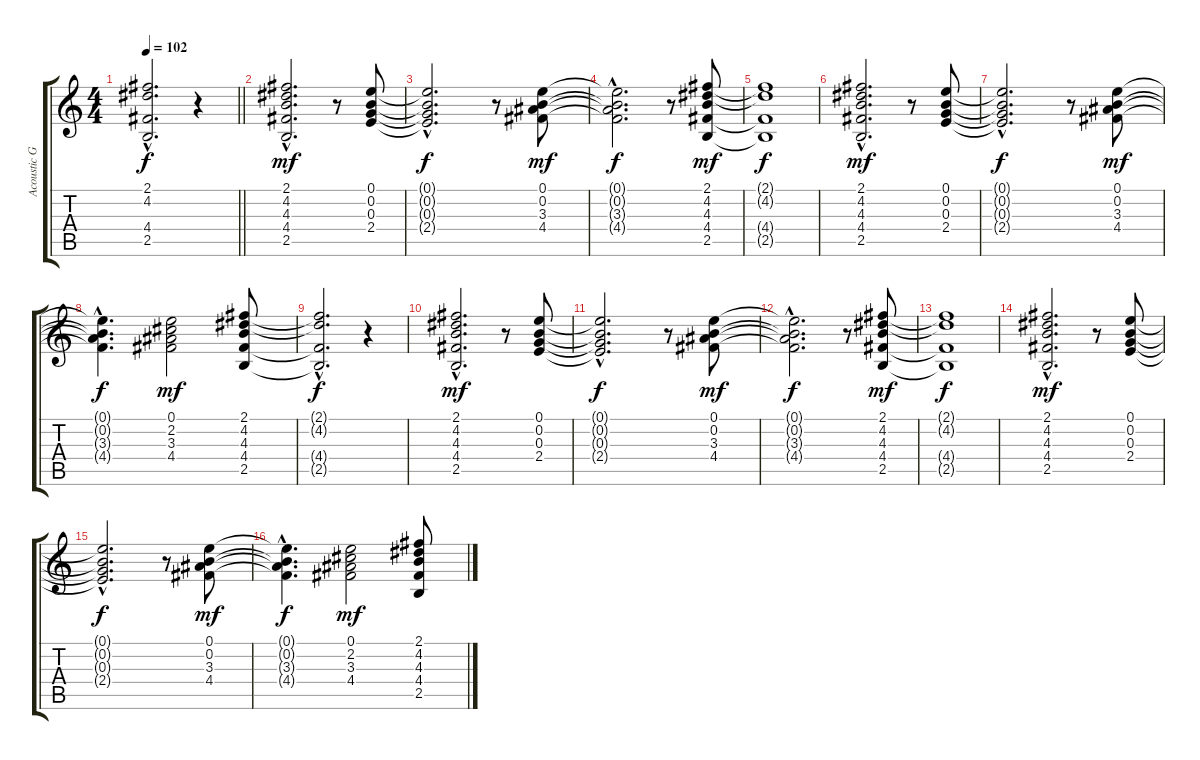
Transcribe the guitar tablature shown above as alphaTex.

\track ("Acoustic Guitar I" "Acoustic G") {instrument acousticguitarsteel}
\staff {score tabs}
\tuning (E4 B3 G3 D3 A2 E2) {hide}
\ts (4 4)
\tempo 102
\clef g2
\barLineRight lightlight
\ks c
(2.1{hac t} 4.2{hac t} 4.4{hac t} 2.5{hac t}).2{d dy f} r.4 |
(2.1{hac} 4.2{hac} 4.3{hac} 4.4{hac} 2.5{hac}).2{d dy mf} r.8 (0.1 0.2 0.3 2.4).8 |
(0.1{hac t} 0.2{hac t} 0.3{hac t} 2.4{hac t}).2{d dy f} r.8 (0.1 0.2 3.3 4.4).8{dy mf} |
(0.1{hac t} 0.2{hac t} 3.3{hac t} 4.4{hac t}).2{d dy f} r.8 (2.1 4.2 4.3 4.4 2.5).8{dy mf} |
(2.1{t} 4.2{t} 4.4{t} 2.5{t}).1{dy f} |
(2.1{hac} 4.2{hac} 4.3{hac} 4.4{hac} 2.5{hac}).2{d dy mf} r.8 (0.1 0.2 0.3 2.4).8 |
(0.1{hac t} 0.2{hac t} 0.3{hac t} 2.4{hac t}).2{d dy f} r.8 (0.1 0.2 3.3 4.4).8{dy mf} |
(0.1{hac t} 0.2{hac t} 3.3{hac t} 4.4{hac t}).4{d dy f} (0.1 2.2 3.3 4.4).2{dy mf} (2.1 4.2 4.3 4.4 2.5).8 |
(2.1{hac t} 4.2{hac t} 4.4{hac t} 2.5{hac t}).2{d dy f} r.4 |
(2.1{hac} 4.2{hac} 4.3{hac} 4.4{hac} 2.5{hac}).2{d dy mf} r.8 (0.1 0.2 0.3 2.4).8 |
(0.1{hac t} 0.2{hac t} 0.3{hac t} 2.4{hac t}).2{d dy f} r.8 (0.1 0.2 3.3 4.4).8{dy mf} |
(0.1{hac t} 0.2{hac t} 3.3{hac t} 4.4{hac t}).2{d dy f} r.8 (2.1 4.2 4.3 4.4 2.5).8{dy mf} |
(2.1{t} 4.2{t} 4.4{t} 2.5{t}).1{dy f} |
(2.1{hac} 4.2{hac} 4.3{hac} 4.4{hac} 2.5{hac}).2{d dy mf} r.8 (0.1 0.2 0.3 2.4).8 |
(0.1{hac t} 0.2{hac t} 0.3{hac t} 2.4{hac t}).2{d dy f} r.8 (0.1 0.2 3.3 4.4).8{dy mf} |
(0.1{hac t} 0.2{hac t} 3.3{hac t} 4.4{hac t}).4{d dy f} (0.1 2.2 3.3 4.4).2{dy mf} (2.1 4.2 4.3 4.4 2.5).8
